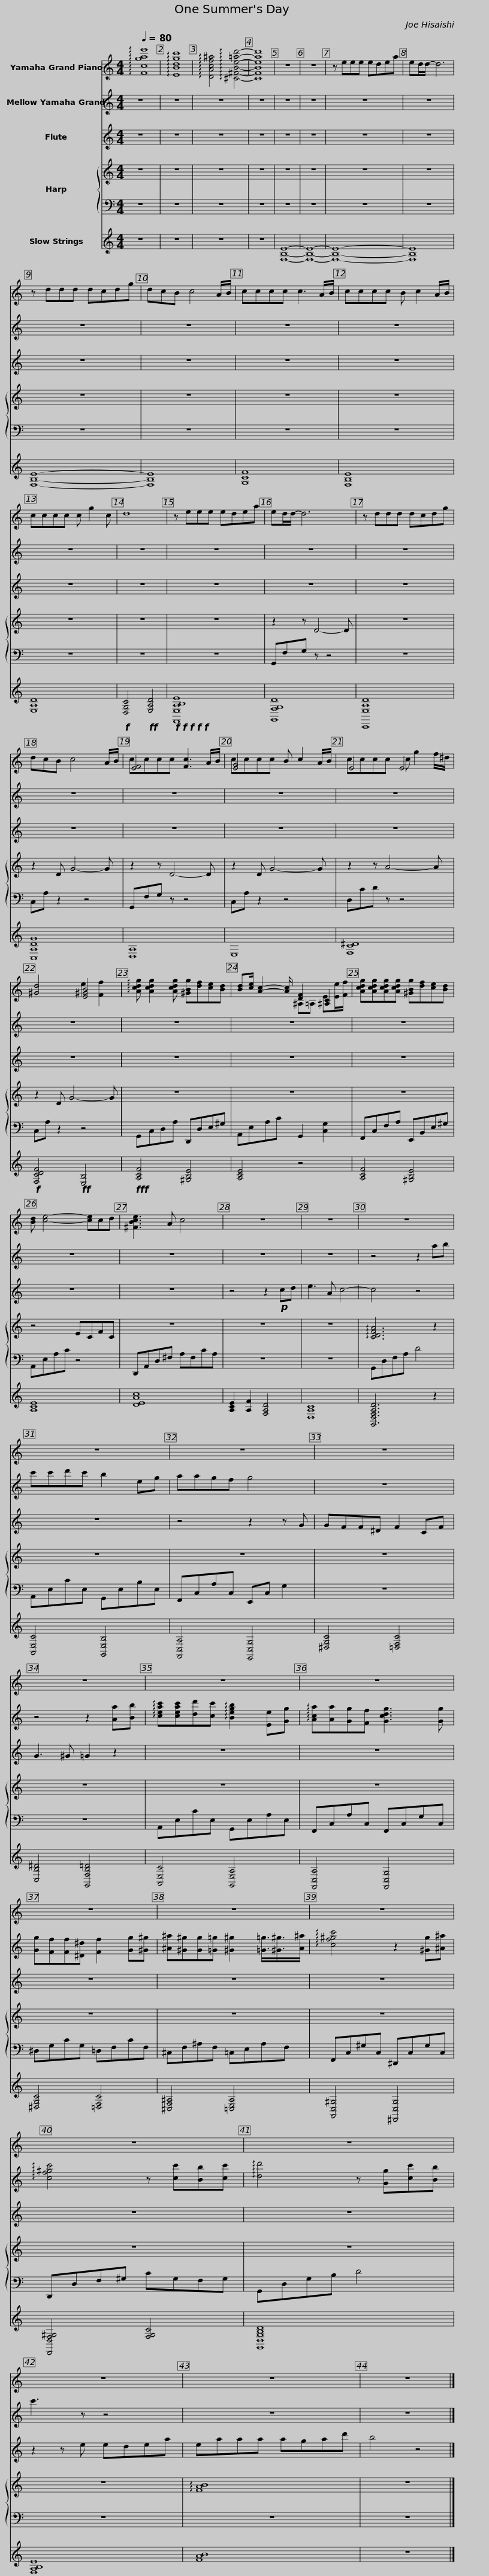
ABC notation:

X:1
%%score ( 1 2 ) 3 4 { 5 | 6 } 7
L:1/8
Q:1/4=80
M:4/4
I:linebreak $
K:C
V:1 treble
V:2 treble
V:3 treble
V:4 treble
V:5 treble
V:6 bass
V:7 treble
V:1
 !arpeggio![Fcgae']8 | !arpeggio![EBdgc']8 | !arpeggio![DAcf^a]4 !arpeggio![^C^FBe=ad']4- | [CFBead']8 | z8 | %5
 z8 | z eee edea | ed/d/- d6 |$ z ddd dcdg | dcB c4 A/B/ | %10
 cccc c3 A/B/ | cccc B c2 A/B/ | cccc c g2 c |$ d8 | z eee edea | %15
 ed/d/- d6 | z ddd dcdg | dcB c4 A/B/ |$ [EF]4 [Fc]3 A/B/ | [EG]4 B c2 A/B/ | %20
 E4 E4 | [^Gd]4 [E^GB]4 |$ !arpeggio![Acdg] [Acdg]2 [Acdg] [^GBg][df][ce][Bd] | [Bd][ce]/ [Ac]2- [Ac]/ [DF]2 [^A,C]2 | [Acdg][Acdg][Acdg][Acdg] [^GBg][df][ce][Bd] |$ %25
 [Bd] [ce]4- [ce]cd | [^FBce]3 A c4 | z8 | z8 | z8 |$ %30
 z8 | z8 | z8 | z8 |$ z8 | %35
 z8 | z8 |$ z8 | z8 | z8 |$ %40
 z8 | z8 | z8 | z8 |] %44
V:2
 x8 | x8 | x8 | x8 | x8 | %5
 x8 | x8 | x8 |$ x8 | x8 | %10
 x8 | x8 | x8 |$ x8 | x8 | %15
 x8 | x8 | x8 |$ cccc x4 | cccc x4 | %20
 cccc c g2 f/^d/ | x4 e2 [Ff]2 |$ x8 | x4 ^A,=A, E[Ee]/[Ff]/ | x8 |$ %25
 x8 | x8 | x8 | x8 | x8 |$ %30
 x8 | x8 | x8 | x8 |$ x8 | %35
 x8 | x8 |$ x8 | x8 | x8 |$ %40
 x8 | x8 | x8 | x8 |] %44
V:3
 z8 | z8 | z8 | z8 | z8 | %5
 z8 | z8 | z8 |$ z8 | z8 | %10
 z8 | z8 | z8 |$ z8 | z8 | %15
 z8 | z8 | z8 |$ z8 | z8 | %20
 z8 | z8 |$ z8 | z8 | z8 |$ %25
 z8 | z8 | z8 | z8 | z4 z2 ab |$ %30
 c'c'd'c' b2 eg | aagf g4 | z8 | z4 z2 [Aa][Bb] |$ !arpeggio![ceac'][ceac'][dd'][cc'] !arpeggio![Begb]2 [Ee][Gg] | %35
 !arpeggio![Aca][Aa][Gg][Ff] [Gcdg]3 [Gg] | [Gg][Ff][Ff][^D^d] [Ff]2 [Gg][^G^g] |$ [^A^a][^G^g][Gg][=G=g] [^G^g]2 [=G=g]3/4[^G^g]3/4[A^a]/ | !arpeggio![cf^gc']4 z2 [^Gg][^A^a] | !arpeggio![cf^gc']4 z [cc'][Bb][cc'] |$ %40
 !arpeggio![dd']4 z [Gg][cc'][Bb] | c'3 z z4 | z8 | z8 |] %44
V:4
 z8 | z8 | z8 | z8 | z8 | %5
 z8 | z8 | z8 |$ z8 | z8 | %10
 z8 | z8 | z8 |$ z8 | z8 | %15
 z8 | z8 | z8 |$ z8 | z8 | %20
 z8 | z8 |$ z8 | z8 | z8 |$ %25
 z8 | z8 | z4 z2!p! cd | e3 A c4- | c4 z4 |$ %30
 z8 | z4 z2 z G | GFF^D F2 CF | G3 ^G =G2 z2 |$ z8 | %35
 z8 | z8 |$ z8 | z8 | z8 |$ %40
 z8 | z2 z e edea | eaaa agad' | b4 z4 |] %44
V:5
 z8 | z8 | z8 | z8 | z8 | %5
 z8 | z8 | z8 |$ z8 | z8 | %10
 z8 | z8 | z8 |$ z8 | z8 | %15
 z2 z D4- D | z8 | z2 D G4- G |$ z2 z D4- D | z2 D G4- G | %20
 z2 z A4- A | z2 D G4- G |$ z8 | z8 | z8 |$ %25
 z4 ECFC | z8 | z8 | z8 | !arpeggio![CDFA]6 z2 |$ %30
 z8 | z8 | z8 | z8 |$ z8 | %35
 z8 | z8 |$ z8 | z8 | z8 |$ %40
 z8 | z8 | !arpeggio![FAB]8 | z8 |] %44
V:6
 z8 | z8 | z8 | z8 | z8 | %5
 z8 | z8 | z8 |$ z8 | z8 | %10
 z8 | z8 | z8 |$ z8 | z8 | %15
 G,,F,G, z z4 | z8 | C,A, z2 z4 |$ G,,F,G, z z4 | C,A, z2 z4 | %20
 D,CD z z4 | C,A, z2 z4 |$ G,,C,D,A, D,,D,E,^G, | A,,E,A,C G,,2 [C,G,]2 | F,,C,F,A, E,,B,,E,^G, |$ %25
 A,,E,A,C z4 | D,,A,,D,^F, A,F,CA, | z8 | z8 | G,,D,F,A, D4 |$ %30
 A,,E,CE, G,,E,B,E, | F,,C,A,C, E,,C, G,2 | z8 | z8 |$ A,,E,CE, G,,E,A,E, | %35
 F,,C,A,C, F,,C,G,C, | ^D,G,CG, =D,F,CF, |$ ^C,F,^A,F, =C,E,A,F, | F,,C,^G,C, ^D,,C,G,C, | D,,D,F,^G, CG,F,G, |$ %40
 G,,D,G,B, D4 | z8 | z8 | z8 |] %44
V:7
 z8 | z8 | z8 | z8 | [F,B,E]8- | %5
 [F,B,E]8- | [F,B,E]8- | [F,B,E]8 |$ [F,B,E]8- | [F,B,E]8 | %10
 [G,CF]8 | [F,B,E]8 | [E,A,D]8 |$!f! [D,G,C]4!ff! [E,A,D]4 |!f!!f!!f!!f!!f! [F,,E,A,B,E]8 | %15
 [G,,F,G,D]8 | [C,,E,A,D]8 | [C,A,DG]8 |$ [D,A,]8 | E,8 | %20
 [F,C^D]8 |!f! [F,CDF]4!ff! [E,B,]4 |$!fff! [A,CF]4 [^G,B,E]4 | [A,CE]4 z4 | [A,CF]4 [^G,B,E]4 |$ %25
 [A,CE]8 | [DEAc]8 | [A,CE]2 [A,F]2 [F,A,D]4 | [D,A,C]8 | [G,,D,F,A,D]6 z2 |$ %30
 [A,,E,C]4 [G,,E,B,]4 | [F,,C,A,]4 [E,,C,G,]4 | [^D,G,C]4 [=D,F,C]4 | [C,B,^D]4 [G,,F,B,=D]4 |$ [A,,E,C]4 [G,,E,A,]4 | %35
 [F,,C,A,]4 [F,,C,G,]4 | [^D,G,C]4 [=D,F,C]4 |$ [^C,F,^A,]4 [=C,E,A,]4 | [F,,C,^G,]4 [^D,,C,G,]4 | [D,,D,F,^G,]4 [F,G,C]4 |$ %40
 [G,,D,G,B,D]8 | [F,A,B,E]8 | [FAB]8 | z8 |] %44
